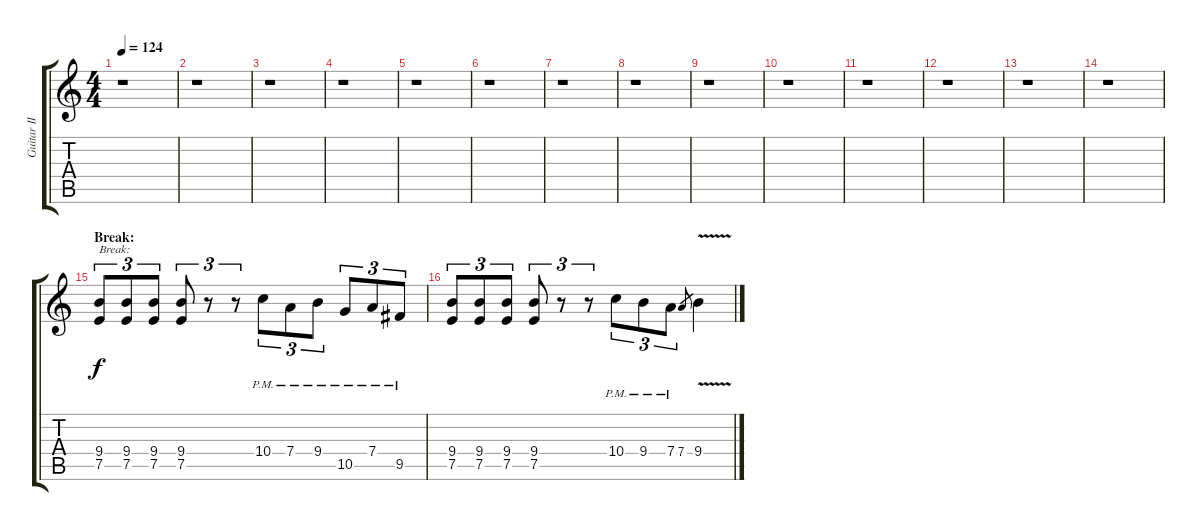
\track ("Guitar II" "Guitar II") {instrument distortionguitar}
\staff {score tabs}
\tuning (E4 B3 G3 D3 A2 E2) {hide}
\ts (4 4)
\tempo 124
\clef g2
\ks c
r.1{dy f} |
r.1 |
r.1 |
r.1 |
r.1 |
r.1 |
r.1 |
r.1 |
r.1 |
r.1 |
r.1 |
r.1 |
r.1 |
r.1 |
\section ("" "Break:")
(9.4 7.5).8{tu (3 2) txt "Break:"} (9.4 7.5).8{tu (3 2)} (9.4 7.5).8{tu (3 2)} (9.4 7.5).8{tu (3 2)} r.8{tu (3 2)} r.8{tu (3 2)} 10.4{pm}.8{tu (3 2)} 7.4{pm}.8{tu (3 2)} 9.4{pm}.8{tu (3 2)} 10.5{pm}.8{tu (3 2)} 7.4{pm}.8{tu (3 2)} 9.5{pm}.8{tu (3 2)} |
(9.4 7.5).8{tu (3 2)} (9.4 7.5).8{tu (3 2)} (9.4 7.5).8{tu (3 2)} (9.4 7.5).8{tu (3 2)} r.8{tu (3 2)} r.8{tu (3 2)} 10.4{pm}.8{tu (3 2)} 9.4{pm}.8{tu (3 2)} 7.4{pm}.8{tu (3 2)} 7.4.8{gr} 9.4{v}.4
